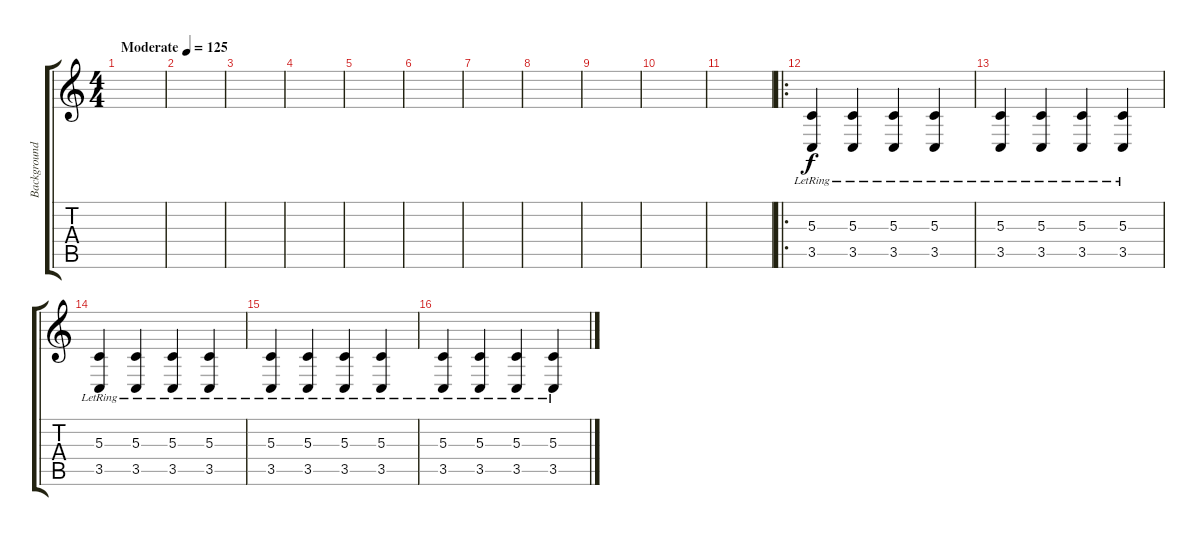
\track ("Background Effects" "Background") {instrument helicopter}
\staff {score tabs}
\tuning (E4 B3 G3 D3 A2 E2) {hide}
\ts (4 4)
\tempo (125 "Moderate")
\clef g2
\ks c
|
|
|
|
|
|
|
|
|
|
|
\ro
(5.3{lr} 3.5{lr}).4 (5.3{lr} 3.5{lr}).4 (5.3{lr} 3.5{lr}).4 (5.3{lr} 3.5{lr}).4 |
(5.3{lr} 3.5{lr}).4 (5.3{lr} 3.5{lr}).4 (5.3{lr} 3.5{lr}).4 (5.3{lr} 3.5{lr}).4 |
(5.3{lr} 3.5{lr}).4 (5.3{lr} 3.5{lr}).4 (5.3{lr} 3.5{lr}).4 (5.3{lr} 3.5{lr}).4 |
(5.3{lr} 3.5{lr}).4 (5.3{lr} 3.5{lr}).4 (5.3{lr} 3.5{lr}).4 (5.3{lr} 3.5{lr}).4 |
(5.3{lr} 3.5{lr}).4 (5.3{lr} 3.5{lr}).4 (5.3{lr} 3.5{lr}).4 (5.3{lr} 3.5{lr}).4
